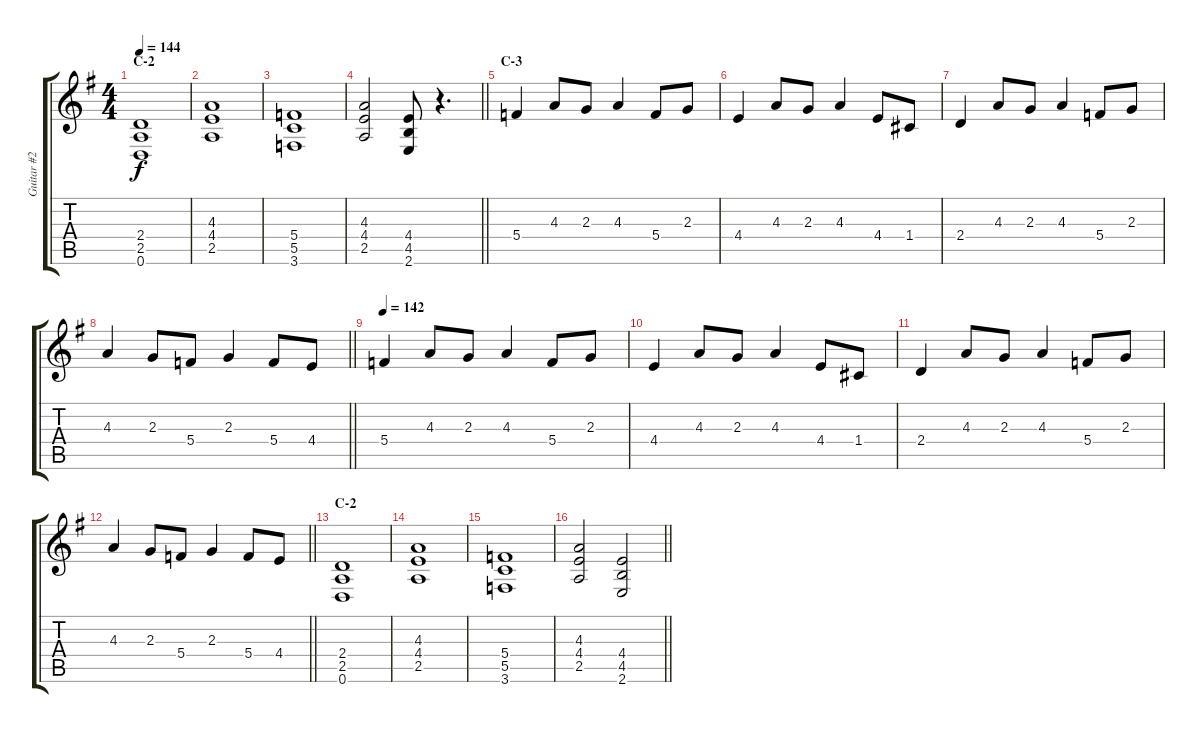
\track ("Guitar #2" "Guitar #2") {instrument distortionguitar}
\staff {score tabs}
\tuning (D4 A3 F3 C3 G2 D2) {hide}
\ts (4 4)
\section ("" "C-2")
\tempo 144
\clef g2
\ks g
(2.4 2.5 0.6).1{dy f} |
(4.3 4.4 2.5).1 |
(5.4 5.5 3.6).1 |
\barLineRight lightlight
(4.3 4.4 2.5).2 (4.4 4.5 2.6).8 r.4{d} |
\section ("" "C-3")
5.4.4 4.3.8 2.3.8 4.3.4 5.4.8 2.3.8 |
4.4.4 4.3.8 2.3.8 4.3.4 4.4.8 1.4.8 |
2.4.4 4.3.8 2.3.8 4.3.4 5.4.8 2.3.8 |
\barLineRight lightlight
4.3.4 2.3.8 5.4.8 2.3.4 5.4.8 4.4.8 |
\tempo 142
5.4.4 4.3.8 2.3.8 4.3.4 5.4.8 2.3.8 |
4.4.4 4.3.8 2.3.8 4.3.4 4.4.8 1.4.8 |
2.4.4 4.3.8 2.3.8 4.3.4 5.4.8 2.3.8 |
\barLineRight lightlight
4.3.4 2.3.8 5.4.8 2.3.4 5.4.8 4.4.8 |
\section ("" "C-2")
(2.4 2.5 0.6).1 |
(4.3 4.4 2.5).1 |
(5.4 5.5 3.6).1 |
\barLineRight lightlight
(4.3 4.4 2.5).2 (4.4 4.5 2.6).2
